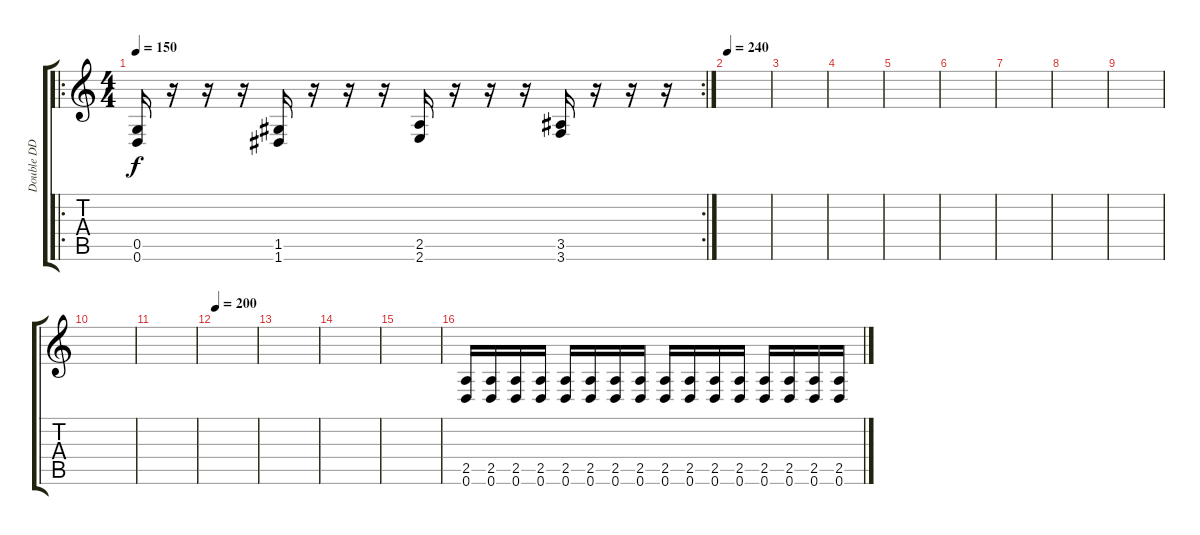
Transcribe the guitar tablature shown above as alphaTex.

\track ("Double DD" "Double DD") {instrument distortionguitar}
\staff {score tabs}
\tuning (D4 A3 F3 C3 G2 D2) {hide}
\ro
\rc 2
\ts (4 4)
\tempo 150
\clef g2
\ks c
(0.5 0.6).16{dy f} r.16 r.16 r.16 (1.5 1.6).16 r.16 r.16 r.16 (2.5 2.6).16 r.16 r.16 r.16 (3.5 3.6).16 r.16 r.16 r.16 |
\tempo 240
|
|
|
|
|
|
|
|
|
|
\tempo 200
|
|
|
|
(2.5 0.6).16 (2.5 0.6).16 (2.5 0.6).16 (2.5 0.6).16 (2.5 0.6).16 (2.5 0.6).16 (2.5 0.6).16 (2.5 0.6).16 (2.5 0.6).16 (2.5 0.6).16 (2.5 0.6).16 (2.5 0.6).16 (2.5 0.6).16 (2.5 0.6).16 (2.5 0.6).16 (2.5 0.6).16
